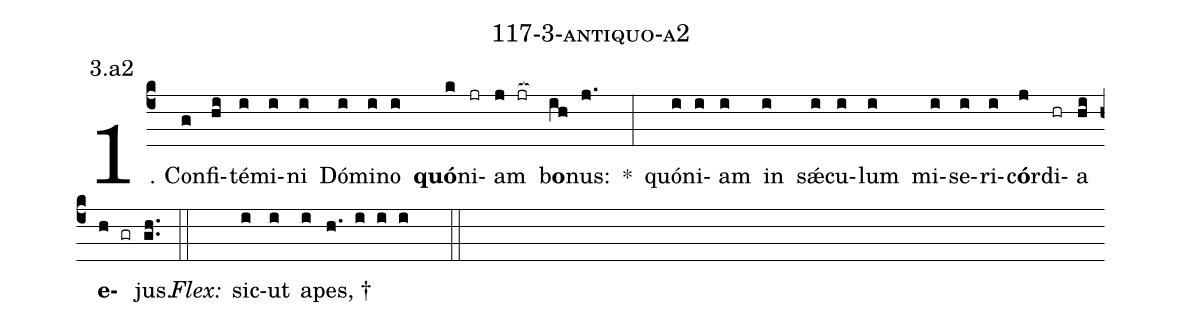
name: 117-3-antiquo-a2;
annotation: 3.a2;
%%
(c4)1. Con(g)fi(hi)té(i)mi(i)ni(i) Dó(i)mi(i)no(i) <b>quó</b>n(k)i(jr)am(j jr[ocb:1{]) b<b>o</b>(ih[ocb:0}])nus:(j.) *(:) quón(i)i(i)am(i) in(i) sǽ(i)cu(i)lum(i) mi(i)se(i)ri(i)c<b>ó</b>r(j)di(hr)a(hi) <b>e</b>(h gr)jus.(gh..) (::)
<i>Flex:</i>()  sic(i)ut(i) a(i)pes, †(h. i i i  ::)
